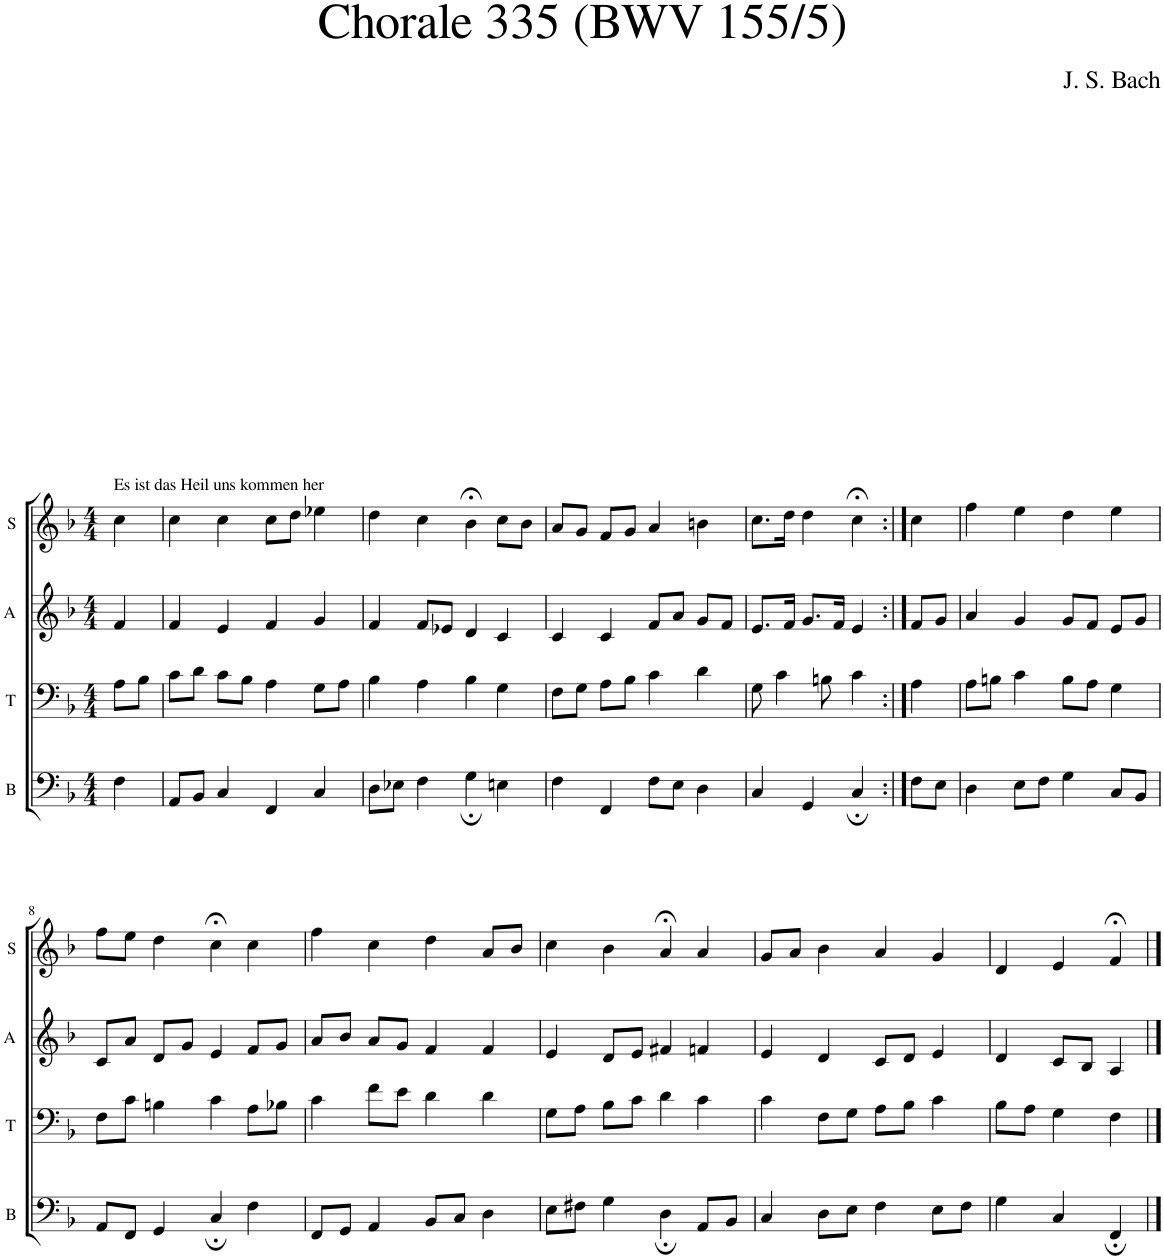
**kern	**kern	**kern	**kern
*part4	*part3	*part2	*part1
*staff4	*staff3	*staff2	*staff1
*I"B	*I"T	*I"A	*I"S
*I'B	*I'T	*I'A	*I'S
*clefF4	*clefF4	*clefG2	*clefG2
*k[b-]	*k[b-]	*k[b-]	*k[b-]
*M4/4	*M4/4	*M4/4	*M4/4
=1	=1	=1	=1
!	!	!	!LO:TX:a:t=Es ist das Heil uns kommen her
4F\	8A\L	4f/	4cc\
.	8B-\J	.	.
=2	=2	=2	=2
8AA/L	8c\L	4f/	4cc\
8BB-/J	8d\J	.	.
4C/	8c\L	4e/	4cc\
.	8B-\J	.	.
4FF/	4A\	4f/	8cc\L
.	.	.	8dd\J
4C/	8G\L	4g/	4ee-X\
.	8A\J	.	.
=3	=3	=3	=3
8D\L	4B-\	4f/	4dd\
8E-X\J	.	.	.
4F\	4A\	8f/L	4cc\
.	.	8e-X/J	.
4G;\	4B-\	4d/	4b-;<\
4En\	4G\	4c/	8cc\L
.	.	.	8b-\J
=4	=4	=4	=4
4F\	8F\L	4c/	8a/L
.	8G\J	.	8g/J
4FF/	8A\L	4c/	8f/L
.	8B-\J	.	8g/J
8F\L	4c\	8f/L	4a/
8E\J	.	8a/J	.
4D\	4d\	8g/L	4bn\
.	.	8f/J	.
=5	=5	=5	=5
4C/	8G\	8.e/L	8.cc\L
.	4c\	.	.
.	.	16f/Jk	16dd\Jk
4GG/	.	8.g/L	4dd\
.	8Bn\	.	.
.	.	16f/Jk	.
4C;/	4c\	4e/	4cc;<\
=6:|!	=6:|!	=6:|!	=6:|!
8F\L	4A\	8f/L	4cc\
8E\J	.	8g/J	.
=7	=7	=7	=7
4D\	8A\L	4a/	4ff\
.	8Bn\J	.	.
8E\L	4c\	4g/	4ee\
8F\J	.	.	.
4G\	8B\L	8g/L	4dd\
.	8A\J	8f/J	.
8C/L	4G\	8e/L	4ee\
8BB-/J	.	8g/J	.
!!LO:LB:g=z
=8	=8	=8	=8
8AA/L	8F\L	8c/L	8ff\L
8FF/J	8c\J	8a/J	8ee\J
4GG/	4Bn\	8d/L	4dd\
.	.	8g/J	.
4C;/	4c\	4e/	4cc;<\
4F\	8A\L	8f/L	4cc\
.	8B-X\J	8g/J	.
=9	=9	=9	=9
8FF/L	4c\	8a/L	4ff\
8GG/J	.	8b-/J	.
4AA/	8f\L	8a/L	4cc\
.	8e\J	8g/J	.
8BB-/L	4d\	4f/	4dd\
8C/J	.	.	.
4D\	4d\	4f/	8a/L
.	.	.	8b-/J
=10	=10	=10	=10
8E\L	8G\L	4e/	4cc\
8F#X\J	8A\J	.	.
4G\	8B-\L	8d/L	4b-\
.	8c\J	8e/J	.
4D;\	4d\	4f#X/	4a;</
8AA/L	4c\	4fn/	4a/
8BB-/J	.	.	.
=11	=11	=11	=11
4C/	4c\	4e/	8g/L
.	.	.	8a/J
8D\L	8F\L	4d/	4b-\
8E\J	8G\J	.	.
4F\	8A\L	8c/L	4a/
.	8B-\J	8d/J	.
8E\L	4c\	4e/	4g/
8F\J	.	.	.
=12	=12	=12	=12
4G\	8B-\L	4d/	4d/
.	8A\J	.	.
4C/	4G\	8c/L	4e/
.	.	8B-/J	.
4FF;/	4F\	4A/	4f;</
==	==	==	==
*-	*-	*-	*-
